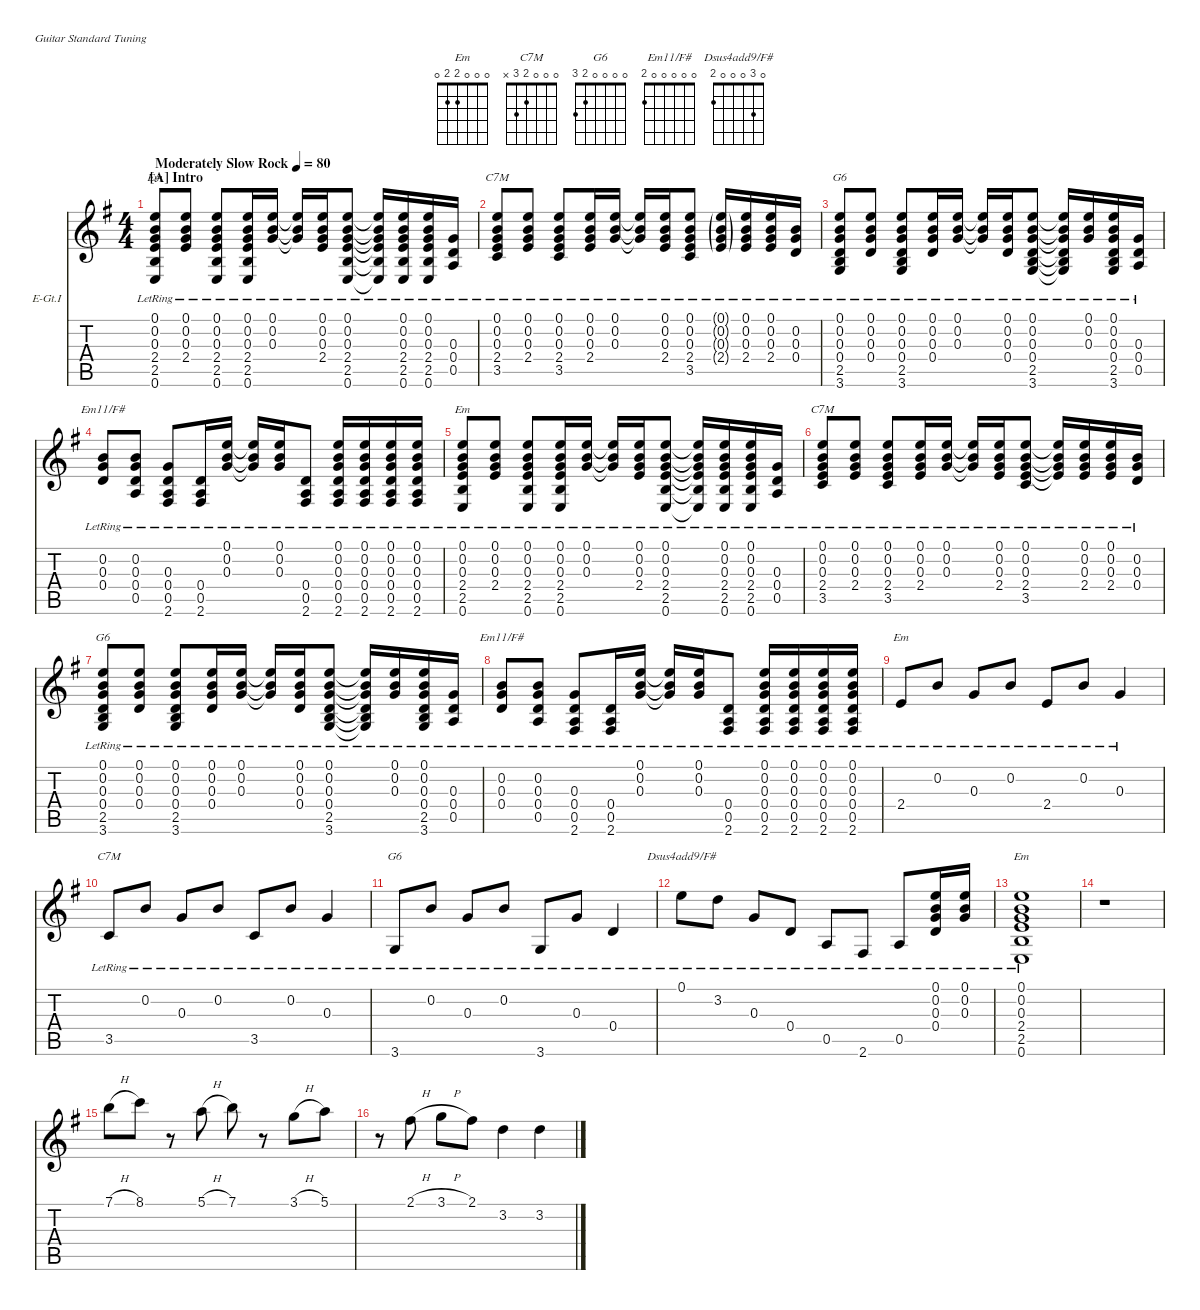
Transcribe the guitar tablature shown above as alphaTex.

\hideDynamics
\bracketExtendMode nobrackets
\firstSystemTrackNameOrientation horizontal
\otherSystemsTrackNameOrientation horizontal
\track ("E.Guitar I" "E-Gt.I") {multiBarRest instrument distortionguitar}
\staff {score tabs}
\tuning (E4 B3 G3 D3 A2 E2)
\chord ("Em" 0 0 0 2 2 0)
\chord ("C7M" 0 0 0 2 3 x)
\chord ("G6" 0 0 0 0 2 3)
\chord ("Em11/F#" 0 0 0 0 0 2)
\chord ("Dsus4add9/F#" 0 3 0 0 0 2)
\ts (4 4)
\section ("A" "Intro")
\tempo (80 "Moderately Slow Rock")
\clef g2
\ks g
(0.6{lr} 2.5{lr} 2.4{lr} 0.3{lr} 0.2{lr} 0.1{lr}).8{ch "Em" dy mp instrument distortionguitar} (2.4{lr} 0.3{lr} 0.2{lr} 0.1{lr}).8 (0.6{lr} 2.5{lr} 2.4{lr} 0.3{lr} 0.2{lr} 0.1{lr}).8 (0.6{lr} 2.5{lr} 2.4{lr} 0.3{lr} 0.2{lr} 0.1{lr}).16 (0.3{lr} 0.2{lr} 0.1{lr}).16 (0.3{lr t} 0.2{lr t} 0.1{lr t}).16 (0.1{lr} 0.2{lr} 0.3{lr} 2.4{lr}).16 (0.6{lr} 2.5{lr} 2.4{lr} 0.3{lr} 0.2{lr} 0.1{lr}).8 (0.1{lr t} 0.2{lr t} 0.3{lr t} 2.4{lr t} 2.5{lr t} 0.6{lr t}).16 (0.6{lr} 2.5{lr} 2.4{lr} 0.3{lr} 0.2{lr} 0.1{lr}).16 (0.6{lr} 2.5{lr} 2.4{lr} 0.3{lr} 0.2{lr} 0.1{lr}).16 (0.4{lr} 0.3{lr} 0.5{lr}).16 |
(3.5{lr} 2.4{lr} 0.3{lr} 0.2{lr} 0.1{lr}).8{ch "C7M"} (2.4{lr} 0.3{lr} 0.2{lr} 0.1{lr}).8 (3.5{lr} 2.4{lr} 0.3{lr} 0.2{lr} 0.1{lr}).8 (2.4{lr} 0.3{lr} 0.2{lr} 0.1{lr}).16 (0.3{lr} 0.2{lr} 0.1{lr}).16 (0.3{lr t} 0.2{lr t} 0.1{lr t}).16 (2.4{lr} 0.3{lr} 0.2{lr} 0.1{lr}).16 (3.5{lr} 2.4{lr} 0.3{lr} 0.2{lr} 0.1{lr}).8 (0.3{g lr} 0.2{g lr} 0.1{g lr} 2.4{g lr}).16 (2.4{lr} 0.3{lr} 0.2{lr} 0.1{lr}).16 (2.4{lr} 0.3{lr} 0.2{lr} 0.1{lr}).16 (0.4{lr} 0.3{lr} 0.2{lr}).16 |
(3.6{lr} 2.5{lr} 0.4{lr} 0.3{lr} 0.2{lr} 0.1{lr}).8{ch "G6"} (0.4{lr} 0.3{lr} 0.2{lr} 0.1{lr}).8 (3.6{lr} 2.5{lr} 0.4{lr} 0.3{lr} 0.2{lr} 0.1{lr}).8 (0.4{lr} 0.3{lr} 0.2{lr} 0.1{lr}).16 (0.3{lr} 0.2{lr} 0.1{lr}).16 (0.3{lr t} 0.2{lr t} 0.1{lr t}).16 (0.4{lr} 0.3{lr} 0.2{lr} 0.1{lr}).16 (3.6{lr} 2.5{lr} 0.4{lr} 0.3{lr} 0.2{lr} 0.1{lr}).8 (3.6{lr t} 2.5{lr t} 0.4{lr t} 0.3{lr t} 0.2{lr t} 0.1{lr t}).16 (0.3{lr} 0.2{lr} 0.1{lr}).16 (3.6{lr} 2.5{lr} 0.4{lr} 0.3{lr} 0.2{lr} 0.1{lr}).16 (0.4{lr} 0.3{lr} 0.5{lr}).16 |
(0.4{lr} 0.3{lr} 0.2{lr}).8{ch "Em11/F#"} (0.5{lr} 0.4{lr} 0.3{lr} 0.2{lr}).8 (2.6{lr} 0.5{lr} 0.4{lr} 0.3{lr}).8 (2.6{lr} 0.5{lr} 0.4{lr}).16 (0.3{lr} 0.2{lr} 0.1{lr}).16 (0.3{lr t} 0.2{lr t} 0.1{lr t}).16 (0.3{lr} 0.1{lr} 0.2{lr}).16 (2.6{lr} 0.5{lr} 0.4{lr}).8 (2.6{lr} 0.5{lr} 0.4{lr} 0.3{lr} 0.2{lr} 0.1{lr}).16 (2.6{lr} 0.5{lr} 0.4{lr} 0.3{lr} 0.1{lr} 0.2{lr}).16 (2.6{lr} 0.5{lr} 0.4{lr} 0.3{lr} 0.2{lr} 0.1{lr}).16 (2.6{lr} 0.5{lr} 0.4{lr} 0.3{lr} 0.2{lr} 0.1{lr}).16 |
(0.6{lr} 2.5{lr} 2.4{lr} 0.3{lr} 0.2{lr} 0.1{lr}).8{ch "Em" dy mf} (2.4{lr} 0.3{lr} 0.2{lr} 0.1{lr}).8 (0.6{lr} 2.5{lr} 2.4{lr} 0.3{lr} 0.2{lr} 0.1{lr}).8 (0.6{lr} 2.5{lr} 2.4{lr} 0.3{lr} 0.2{lr} 0.1{lr}).16 (0.3{lr} 0.2{lr} 0.1{lr}).16 (0.3{lr t} 0.2{lr t} 0.1{lr t}).16 (0.1{lr} 0.2{lr} 0.3{lr} 2.4{lr}).16 (0.6{lr} 2.5{lr} 2.4{lr} 0.3{lr} 0.2{lr} 0.1{lr}).8 (0.1{lr t} 0.2{lr t} 0.3{lr t} 2.4{lr t} 2.5{lr t} 0.6{lr t}).16 (0.6{lr} 2.5{lr} 2.4{lr} 0.3{lr} 0.2{lr} 0.1{lr}).16 (0.6{lr} 2.5{lr} 2.4{lr} 0.3{lr} 0.2{lr} 0.1{lr}).16 (0.4{lr} 0.3{lr} 0.5{lr}).16 |
(3.5{lr} 2.4{lr} 0.3{lr} 0.2{lr} 0.1{lr}).8{ch "C7M"} (2.4{lr} 0.3{lr} 0.2{lr} 0.1{lr}).8 (3.5{lr} 2.4{lr} 0.3{lr} 0.2{lr} 0.1{lr}).8 (2.4{lr} 0.3{lr} 0.2{lr} 0.1{lr}).16 (0.3{lr} 0.2{lr} 0.1{lr}).16 (0.3{lr t} 0.2{lr t} 0.1{lr t}).16 (2.4{lr} 0.3{lr} 0.2{lr} 0.1{lr}).16 (3.5{lr} 2.4{lr} 0.3{lr} 0.2{lr} 0.1{lr}).8 (2.4{lr t} 0.3{lr t} 0.2{lr t} 0.1{lr t}).16 (2.4{lr} 0.3{lr} 0.2{lr} 0.1{lr}).16 (2.4{lr} 0.3{lr} 0.2{lr} 0.1{lr}).16 (0.4{lr} 0.3{lr} 0.2{lr}).16 |
(3.6{lr} 2.5{lr} 0.4{lr} 0.3{lr} 0.2{lr} 0.1{lr}).8{ch "G6"} (0.4{lr} 0.3{lr} 0.2{lr} 0.1{lr}).8 (3.6{lr} 2.5{lr} 0.4{lr} 0.3{lr} 0.2{lr} 0.1{lr}).8 (0.4{lr} 0.3{lr} 0.2{lr} 0.1{lr}).16 (0.3{lr} 0.2{lr} 0.1{lr}).16 (0.3{lr t} 0.2{lr t} 0.1{lr t}).16 (0.4{lr} 0.3{lr} 0.2{lr} 0.1{lr}).16 (3.6{lr} 2.5{lr} 0.4{lr} 0.3{lr} 0.2{lr} 0.1{lr}).8 (3.6{lr t} 2.5{lr t} 0.4{lr t} 0.3{lr t} 0.2{lr t} 0.1{lr t}).16 (0.3{lr} 0.2{lr} 0.1{lr}).16 (3.6{lr} 2.5{lr} 0.4{lr} 0.3{lr} 0.2{lr} 0.1{lr}).16 (0.4{lr} 0.3{lr} 0.5{lr}).16 |
(0.4{lr} 0.3{lr} 0.2{lr}).8{ch "Em11/F#"} (0.5{lr} 0.4{lr} 0.3{lr} 0.2{lr}).8 (2.6{lr} 0.5{lr} 0.4{lr} 0.3{lr}).8 (2.6{lr} 0.5{lr} 0.4{lr}).16 (0.3{lr} 0.2{lr} 0.1{lr}).16 (0.3{lr t} 0.2{lr t} 0.1{lr t}).16 (0.3{lr} 0.1{lr} 0.2{lr}).16 (2.6{lr} 0.5{lr} 0.4{lr}).8 (2.6{lr} 0.5{lr} 0.4{lr} 0.3{lr} 0.2{lr} 0.1{lr}).16 (2.6{lr} 0.5{lr} 0.4{lr} 0.3{lr} 0.1{lr} 0.2{lr}).16 (2.6{lr} 0.5{lr} 0.4{lr} 0.3{lr} 0.2{lr} 0.1{lr}).16 (2.6{lr} 0.5{lr} 0.4{lr} 0.3{lr} 0.2{lr} 0.1{lr}).16 |
2.4{lr}.8{ch "Em"} 0.2{lr}.8 0.3{lr}.8 0.2{lr}.8 2.4{lr}.8 0.2{lr}.8 0.3{lr}.4 |
3.5{lr}.8{ch "C7M"} 0.2{lr}.8 0.3{lr}.8 0.2{lr}.8 3.5{lr}.8 0.2{lr}.8 0.3{lr}.4 |
3.6{lr}.8{ch "G6"} 0.2{lr}.8 0.3{lr}.8 0.2{lr}.8 3.6{lr}.8 0.3{lr}.8 0.4{lr}.4 |
0.1{lr}.8{ch "Dsus4add9/F#"} 3.2{lr}.8 0.3{lr}.8 0.4{lr}.8 0.5{lr}.8 2.6{lr}.8 0.5{lr}.8 (0.4{lr} 0.3{lr} 0.2{lr} 0.1{lr}).16 (0.1{lr} 0.2{lr} 0.3{lr}).16 |
(0.1{lr} 0.2{lr} 0.3{lr} 2.4{lr} 2.5{lr} 0.6{lr}).1{ch "Em"} |
r.1 |
7.1{h}.8 8.1.8 r.8 5.1{h}.8 7.1.8 r.8 3.1{h}.8 5.1.8 |
r.8 2.1{h}.8 3.1{h}.8 2.1.8 3.2.4 3.2{h}.4
